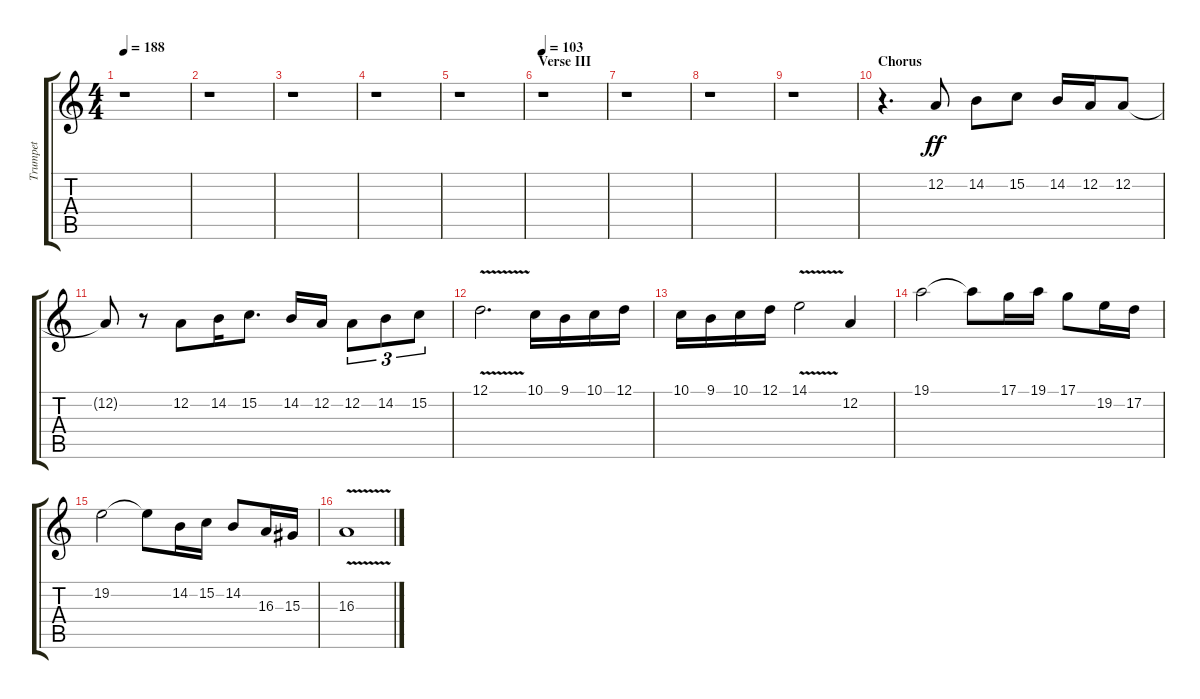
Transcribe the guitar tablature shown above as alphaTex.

\track ("Trumpet" "Trumpet") {instrument trumpet}
\staff {score tabs}
\tuning (D4 A3 F3 C3 G2 D2) {hide}
\ts (4 4)
\tempo 188
\clef g2
\ks c
r.1{dy ff} |
r.1 |
r.1 |
r.1 |
r.1 |
\section ("" "Verse III")
\tempo 103
r.1 |
r.1 |
r.1 |
r.1 |
\section ("" "Chorus")
r.4{d} 12.2.8 14.2.8 15.2.8 14.2.16 12.2.16 12.2.8 |
12.2{t}.8 r.8 12.2.8 14.2.16 15.2.8{d} 14.2.16 12.2.16 12.2.8{tu (3 2)} 14.2.8{tu (3 2)} 15.2.8{tu (3 2)} |
12.1{v}.2{d} 10.1.16 9.1.16 10.1.16 12.1.16 |
10.1.16 9.1.16 10.1.16 12.1.16 14.1{v}.2 12.2.4 |
19.1.2 19.1{t}.8 17.1.16 19.1.16 17.1.8 19.2.16 17.2.16 |
19.2.2 19.2{t}.8 14.2.16 15.2.16 14.2.8 16.3.16 15.3.16 |
16.3{v}.1
